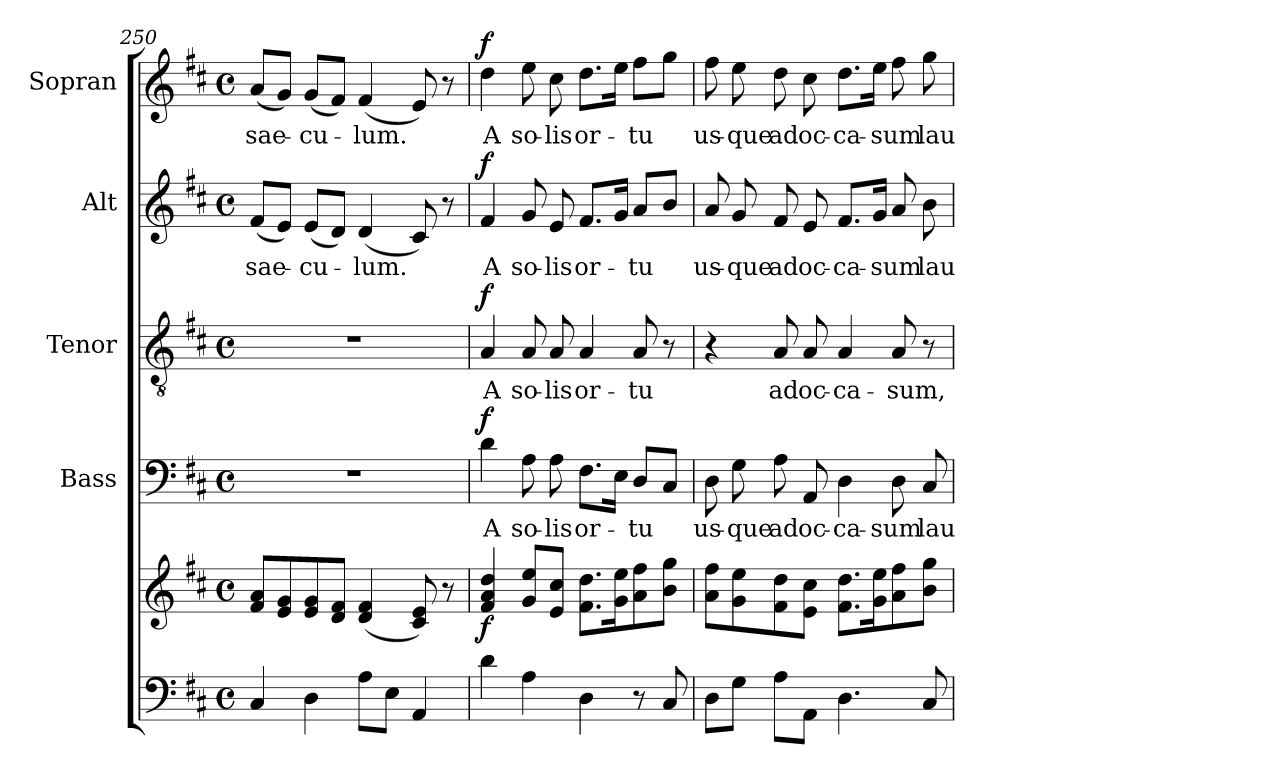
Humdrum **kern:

**kern	**kern	**dynam	**kern	**text	**dynam	**kern	**text	**dynam	**kern	**text	**dynam	**kern	**text	**dynam
*part5	*part5	*part5	*part4	*part4	*part4	*part3	*part3	*part3	*part2	*part2	*part2	*part1	*part1	*part1
*staff6	*staff5	*staff5/6	*staff4	*staff4	*staff4	*staff3	*staff3	*staff3	*staff2	*staff2	*staff2	*staff1	*staff1	*staff1
*	*	*	*I"Bass	*	*	*I"Tenor	*	*	*I"Alt	*	*	*I"Sopran	*	*
*	*	*	*I'B.	*	*	*I'T.	*	*	*I'A.	*	*	*I'S.	*	*
!!LO:LB:g=z
*clefF4	*clefG2	*	*clefF4	*	*	*clefGv2	*	*	*clefG2	*	*	*clefG2	*	*
*k[f#c#]	*k[f#c#]	*	*k[f#c#]	*	*	*k[f#c#]	*	*	*k[f#c#]	*	*	*k[f#c#]	*	*
*D:	*D:	*	*D:	*	*	*D:	*	*	*D:	*	*	*D:	*	*
*M4/4	*M4/4	*	*M4/4	*	*	*M4/4	*	*	*M4/4	*	*	*M4/4	*	*
*met(c)	*met(c)	*	*met(c)	*	*	*met(c)	*	*	*met(c)	*	*	*met(c)	*	*
=250	=250	=250	=250	=250	=250	=250	=250	=250	=250	=250	=250	=250	=250	=250
!	!	!	!	!	!	!	!	!	!	!LO:LY:b	!	!	!LO:LY:b	!
4C#/	8f#/ 8a/L	.	1r	.	.	1r	.	.	(<8f#/L	sae-	.	(<8a/L	sae-	.
.	8e/ 8g/	.	.	.	.	.	.	.	8e/J)	.	.	8g/J)	.	.
!	!	!	!	!	!	!	!	!	!	!LO:LY:b	!	!	!LO:LY:b	!
4D\	8e/ 8g/	.	.	.	.	.	.	.	(<8e/L	-cu-	.	(<8g/L	-cu-	.
.	8d/ 8f#/J	.	.	.	.	.	.	.	8d/J)	.	.	8f#/J)	.	.
!	!	!	!	!	!	!	!	!	!	!LO:LY:b	!	!	!LO:LY:b	!
8A\L	(<4d/ 4f#/	.	.	.	.	.	.	.	(<4d/	-lum.	.	(<4f#/	-lum.	.
8E\J	.	.	.	.	.	.	.	.	.	.	.	.	.	.
4AA/	8c#/ 8e/)	.	.	.	.	.	.	.	8c#/)	.	.	8e/)	.	.
.	8r	.	.	.	.	.	.	.	8r	.	.	8r	.	.
=251	=251	=251	=251	=251	=251	=251	=251	=251	=251	=251	=251	=251	=251	=251
!	!	!LO:DY:b	!	!LO:LY:b	!LO:DY:a	!	!LO:LY:b	!LO:DY:a	!	!LO:LY:b	!LO:DY:a	!	!LO:LY:b	!LO:DY:a
4d\	4f#/ 4a/ 4dd/	f	4d\	A	f	4A/	A	f	4f#/	A	f	4dd\	A	f
!	!	!	!	!LO:LY:b	!	!	!LO:LY:b	!	!	!LO:LY:b	!	!	!LO:LY:b	!
4A\	8g/ 8ee/L	.	8A\	so-	.	8A/	so-	.	8g/	so-	.	8ee\	so-	.
!	!	!	!	!LO:LY:b	!	!	!LO:LY:b	!	!	!LO:LY:b	!	!	!LO:LY:b	!
.	8e/ 8cc#/J	.	8A\	-lis	.	8A/	-lis	.	8e/	-lis	.	8cc#\	-lis	.
!	!	!	!	!LO:LY:b	!	!	!LO:LY:b	!	!	!LO:LY:b	!	!	!LO:LY:b	!
4D\	8.f#\ 8.dd\L	.	8.F#\L	or-	.	4A/	or-	.	8.f#/L	or-	.	8.dd\L	or-	.
.	16g\ 16ee\k	.	16E\Jk	.	.	.	.	.	16g/Jk	.	.	16ee\Jk	.	.
!	!	!	!	!LO:LY:b	!	!	!LO:LY:b	!	!	!LO:LY:b	!	!	!LO:LY:b	!
8r	8a\ 8ff#\	.	8D/L	-tu	.	8A/	-tu	.	8a/L	-tu	.	8ff#\L	-tu	.
8C#/	8b\ 8gg\J	.	8C#/J	.	.	8r	.	.	8b/J	.	.	8gg\J	.	.
=252	=252	=252	=252	=252	=252	=252	=252	=252	=252	=252	=252	=252	=252	=252
!	!	!	!	!LO:LY:b	!	!	!	!	!	!LO:LY:b	!	!	!LO:LY:b	!
8D\L	8a\ 8ff#\L	.	8D\	us-	.	4r	.	.	8a/	us-	.	8ff#\	us-	.
!	!	!	!	!LO:LY:b	!	!	!	!	!	!LO:LY:b	!	!	!LO:LY:b	!
8G\J	8g\ 8ee\	.	8G\	-que	.	.	.	.	8g/	-que	.	8ee\	-que	.
!	!	!	!	!LO:LY:b	!	!	!LO:LY:b	!	!	!LO:LY:b	!	!	!LO:LY:b	!
8A\L	8f#\ 8dd\	.	8A\	ad	.	8A/	ad	.	8f#/	ad	.	8dd\	ad	.
!	!	!	!	!LO:LY:b	!	!	!LO:LY:b	!	!	!LO:LY:b	!	!	!LO:LY:b	!
8AA\J	8e\ 8cc#\J	.	8AA/	oc-	.	8A/	oc-	.	8e/	oc-	.	8cc#\	oc-	.
!	!	!	!	!LO:LY:b	!	!	!LO:LY:b	!	!	!LO:LY:b	!	!	!LO:LY:b	!
4.D\	8.f#\ 8.dd\L	.	4D\	-ca-	.	4A/	-ca-	.	8.f#/L	-ca-	.	8.dd\L	-ca-	.
.	16g\ 16ee\k	.	.	.	.	.	.	.	16g/Jk	.	.	16ee\Jk	.	.
!	!	!	!	!LO:LY:b	!	!	!LO:LY:b	!	!	!LO:LY:b	!	!	!LO:LY:b	!
.	8a\ 8ff#\	.	8D\	-sum	.	8A/	-sum,	.	8a/	-sum	.	8ff#\	-sum	.
!	!	!	!	!LO:LY:b	!	!	!	!	!	!LO:LY:b	!	!	!LO:LY:b	!
8C#/	8b\ 8gg\J	.	8C#/	lau-	.	8r	.	.	8b\	lau-	.	8gg\	lau-	.
=	=	=	=	=	=	=	=	=	=	=	=	=	=	=
*-	*-	*-	*-	*-	*-	*-	*-	*-	*-	*-	*-	*-	*-	*-
